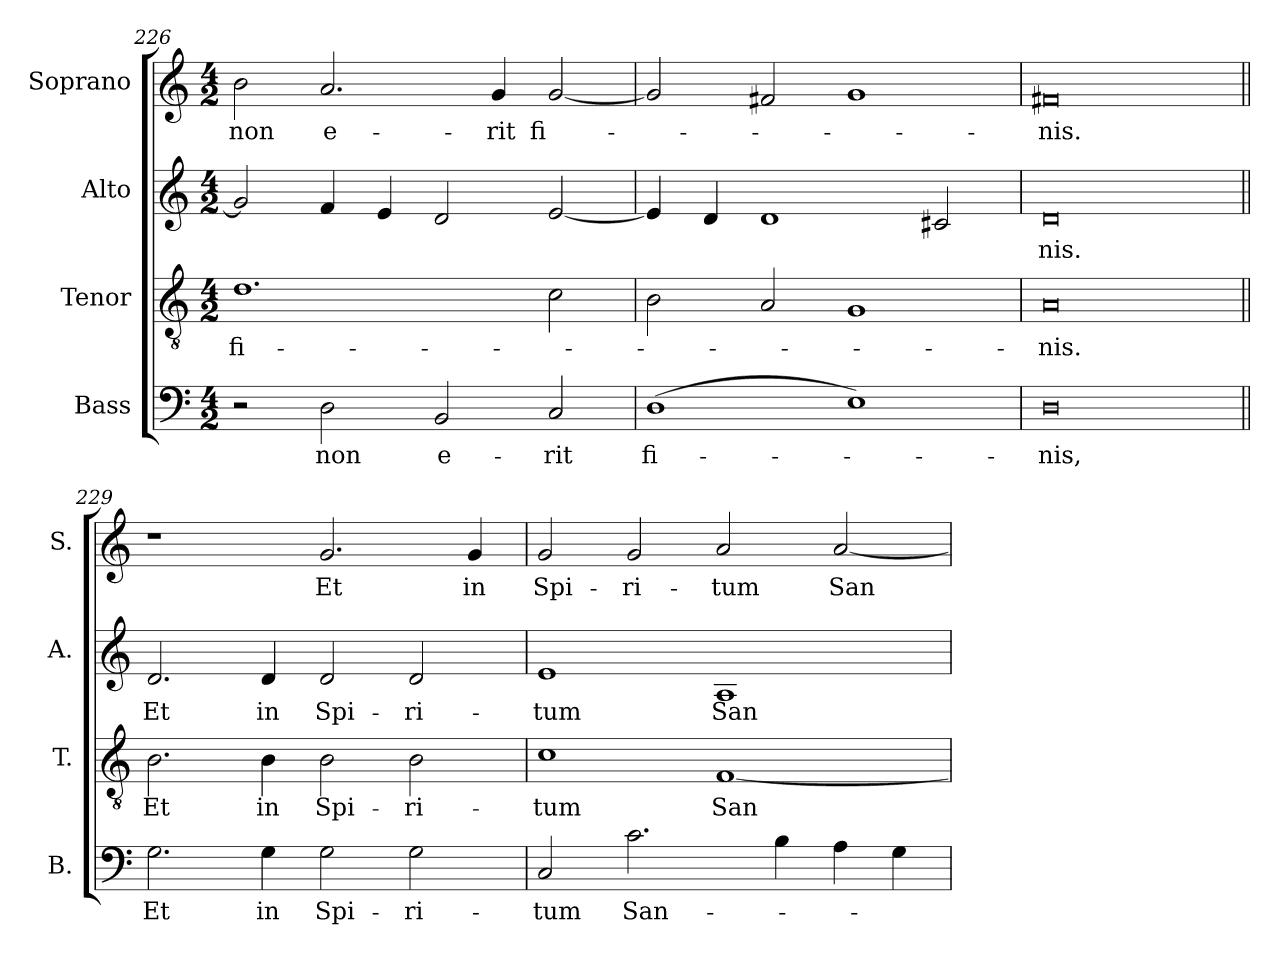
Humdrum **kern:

**kern	**text	**kern	**text	**kern	**text	**kern	**text
*part4	*part4	*part3	*part3	*part2	*part2	*part1	*part1
*staff4	*staff4	*staff3	*staff3	*staff2	*staff2	*staff1	*staff1
*I"Bass	*	*I"Tenor	*	*I"Alto	*	*I"Soprano	*
*I'B.	*	*I'T.	*	*I'A.	*	*I'S.	*
!!LO:PB:g=z
*clefF4	*	*clefGv2	*	*clefG2	*	*clefG2	*
*	*	*ITrd7c12	*	*	*	*	*
*k[]	*	*k[]	*	*k[]	*	*k[]	*
*C:	*	*C:	*	*C:	*	*C:	*
*M4/2	*	*M4/2	*	*M4/2	*	*M4/2	*
=226	=226	=226	=226	=226	=226	=226	=226
!	!	!	!LO:LY:b:color=#000000	!	!	!	!
!	!	!	!	!	!	!	!LO:LY:b:color=#000000
2r	.	1.Di	fi-	2gi/]	.	2bi\	non
!	!LO:LY:b:color=#000000	!	!	!	!	!	!
!	!	!	!	!	!	!	!LO:LY:b:color=#000000
2Di\	non	.	.	4fi/	.	2.ai/	e-
.	.	.	.	4ei/	.	.	.
!	!LO:LY:b:color=#000000	!	!	!	!	!	!
2BBi/	e-	.	.	2di/	.	.	.
!	!	!	!	!	!	!	!LO:LY:b:color=#000000
.	.	.	.	.	.	4gi/	-rit
!	!LO:LY:b:color=#000000	!	!	!	!	!	!
!	!	!	!	!	!	!	!LO:LY:b:color=#000000
2Ci/	-rit	2Ci\	.	[2ei/	.	[2gi/	fi-
=227	=227	=227	=227	=227	=227	=227	=227
!	!LO:LY:b:color=#000000	!	!	!	!	!	!
(1Di	fi-	2BBi\	.	4ei/]	.	2gi/]	.
.	.	.	.	4di/	.	.	.
.	.	2AAi/	.	1di	.	2f#Xi/	.
1Ei)	.	1GGi	.	.	.	1gi	.
.	.	.	.	2c#Xi/	.	.	.
=228	=228	=228	=228	=228	=228	=228	=228
!	!LO:LY:b:color=#000000	!	!	!	!	!	!
!	!	!	!LO:LY:b:color=#000000	!	!	!	!
!	!	!	!	!	!LO:LY:b:color=#000000	!	!
!	!	!	!	!	!	!	!LO:LY:b:color=#000000
0Di	-nis,	0AAi	-nis.	0di	-nis.	0f#Xi	-nis.
=229||	=229||	=229||	=229||	=229||	=229||	=229||	=229||
!	!LO:LY:b:color=#000000	!	!	!	!	!	!
!	!	!	!LO:LY:b:color=#000000	!	!	!	!
!	!	!	!	!	!LO:LY:b:color=#000000	!	!
2.Gi\	Et	2.BBi\	Et	2.di/	Et	1r	.
!	!LO:LY:b:color=#000000	!	!	!	!	!	!
!	!	!	!LO:LY:b:color=#000000	!	!	!	!
!	!	!	!	!	!LO:LY:b:color=#000000	!	!
4Gi\	in	4BBi\	in	4di/	in	.	.
!	!LO:LY:b:color=#000000	!	!	!	!	!	!
!	!	!	!LO:LY:b:color=#000000	!	!	!	!
!	!	!	!	!	!LO:LY:b:color=#000000	!	!
!	!	!	!	!	!	!	!LO:LY:b:color=#000000
2Gi\	Spi-	2BBi\	Spi-	2di/	Spi-	2.gi/	Et
!	!LO:LY:b:color=#000000	!	!	!	!	!	!
!	!	!	!LO:LY:b:color=#000000	!	!	!	!
!	!	!	!	!	!LO:LY:b:color=#000000	!	!
2Gi\	-ri-	2BBi\	-ri-	2di/	-ri-	.	.
!	!	!	!	!	!	!	!LO:LY:b:color=#000000
.	.	.	.	.	.	4gi/	in
=230	=230	=230	=230	=230	=230	=230	=230
!	!LO:LY:b:color=#000000	!	!	!	!	!	!
!	!	!	!LO:LY:b:color=#000000	!	!	!	!
!	!	!	!	!	!LO:LY:b:color=#000000	!	!
!	!	!	!	!	!	!	!LO:LY:b:color=#000000
2Ci/	-tum	1Ci	-tum	1ei	-tum	2gi/	Spi-
!	!LO:LY:b:color=#000000	!	!	!	!	!	!
!	!	!	!	!	!	!	!LO:LY:b:color=#000000
2.ci\	San-	.	.	.	.	2gi/	-ri-
!	!	!	!LO:LY:b:color=#000000	!	!	!	!
!	!	!	!	!	!LO:LY:b:color=#000000	!	!
!	!	!	!	!	!	!	!LO:LY:b:color=#000000
.	.	[1FFi	San-	1Ai	San-	2ai/	-tum
4Bi\	.	.	.	.	.	.	.
!	!	!	!	!	!	!	!LO:LY:b:color=#000000
4Ai\	.	.	.	.	.	[2ai/	San-
4Gi\	.	.	.	.	.	.	.
=	=	=	=	=	=	=	=
*-	*-	*-	*-	*-	*-	*-	*-
